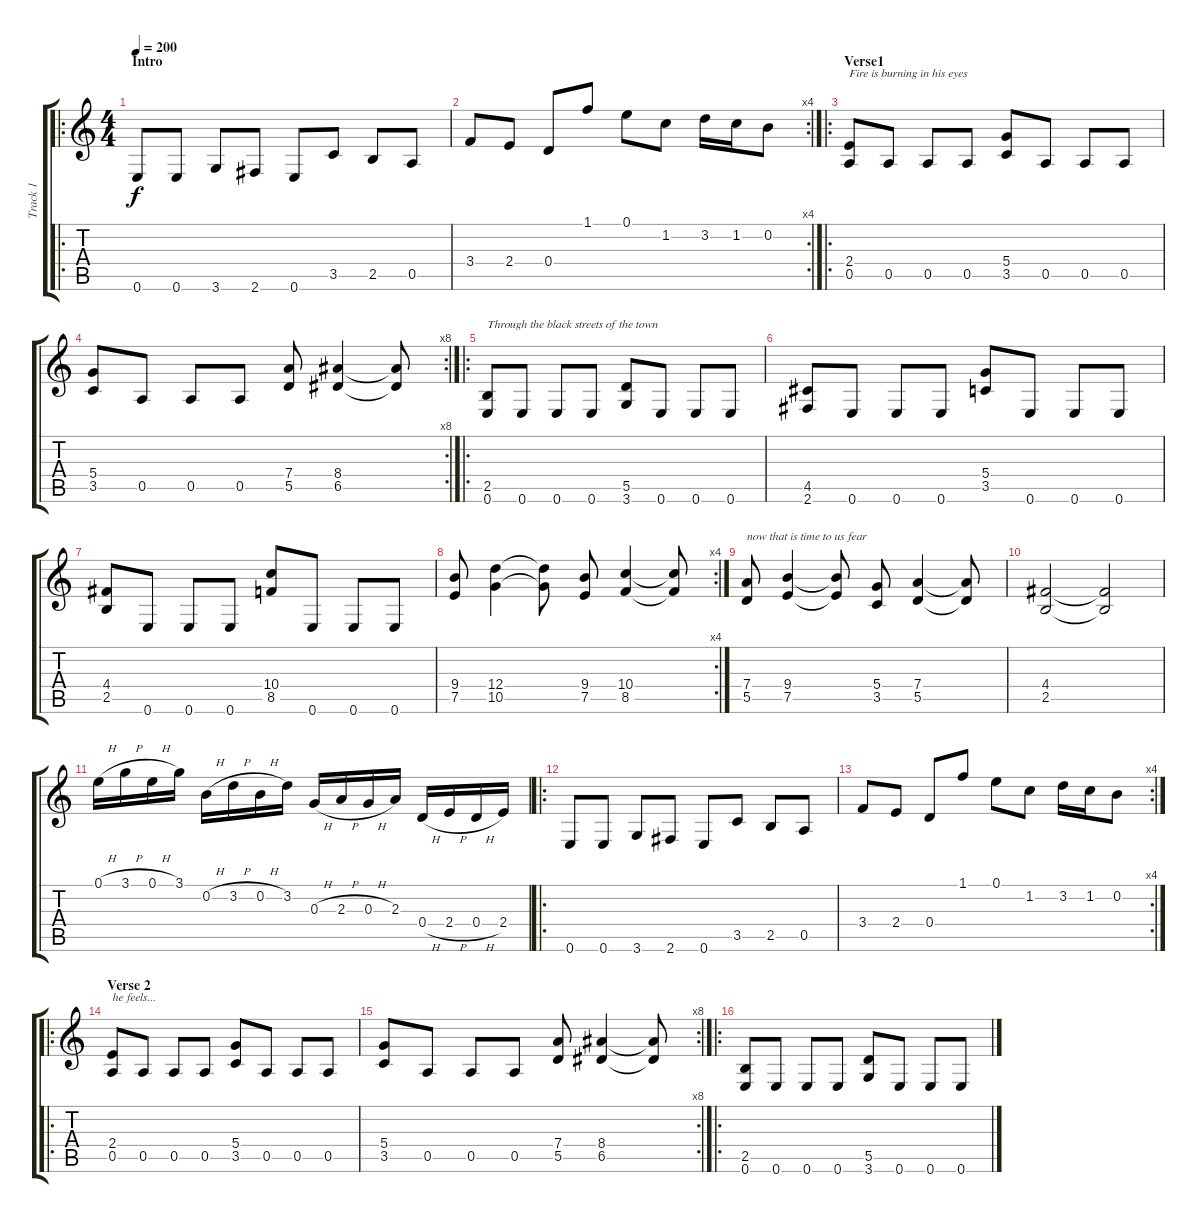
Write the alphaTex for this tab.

\track ("Track 1" "Track 1") {instrument distortionguitar}
\staff {score tabs}
\tuning (E4 B3 G3 D3 A2 E2) {hide}
\ro
\ts (4 4)
\section ("" "Intro")
\tempo 200
\clef g2
\ks c
0.6.8{dy f instrument distortionguitar} 0.6.8 3.6.8 2.6.8 0.6.8 3.5.8 2.5.8 0.5.8 |
\rc 4
3.4.8 2.4.8 0.4.8 1.1.8 0.1.8 1.2.8 3.2.16 1.2.16 0.2.8 |
\ro
\section ("" "Verse1")
(2.4 0.5).8{txt "Fire is burning in his eyes"} 0.5.8 0.5.8 0.5.8 (5.4 3.5).8 0.5.8 0.5.8 0.5.8 |
\rc 8
(5.4 3.5).8 0.5.8 0.5.8 0.5.8 (7.4 5.5).8 (8.4 6.5).4 (8.4{t} 6.5{t}).8 |
\ro
(2.5 0.6).8{txt "Through the black streets of the town"} 0.6.8 0.6.8 0.6.8 (5.5 3.6).8 0.6.8 0.6.8 0.6.8 |
(4.5 2.6).8 0.6.8 0.6.8 0.6.8 (5.4 3.5).8 0.6.8 0.6.8 0.6.8 |
(4.4 2.5).8 0.6.8 0.6.8 0.6.8 (10.4 8.5).8 0.6.8 0.6.8 0.6.8 |
\rc 4
(9.4 7.5).8 (12.4 10.5).4 (12.4{t} 10.5{t}).8 (9.4 7.5).8 (10.4 8.5).4 (10.4{t} 8.5{t}).8 |
(7.4 5.5).8{txt "now that is time to us fear"} (9.4 7.5).4 (9.4{t} 7.5{t}).8 (5.4 3.5).8 (7.4 5.5).4 (7.4{t} 5.5{t}).8 |
(4.4 2.5).2 (4.4{t} 2.5{t}).2 |
0.1{h}.16 3.1{h}.16 0.1{h}.16 3.1.16 0.2{h}.16 3.2{h}.16 0.2{h}.16 3.2.16 0.3{h}.16 2.3{h}.16 0.3{h}.16 2.3.16 0.4{h}.16 2.4{h}.16 0.4{h}.16 2.4.16 |
\ro
0.6.8 0.6.8 3.6.8 2.6.8 0.6.8 3.5.8 2.5.8 0.5.8 |
\rc 4
3.4.8 2.4.8 0.4.8 1.1.8 0.1.8 1.2.8 3.2.16 1.2.16 0.2.8 |
\ro
\section ("" "Verse 2")
(2.4 0.5).8{txt "he feels..."} 0.5.8 0.5.8 0.5.8 (5.4 3.5).8 0.5.8 0.5.8 0.5.8 |
\rc 8
(5.4 3.5).8 0.5.8 0.5.8 0.5.8 (7.4 5.5).8 (8.4 6.5).4 (8.4{t} 6.5{t}).8 |
\ro
(2.5 0.6).8 0.6.8 0.6.8 0.6.8 (5.5 3.6).8 0.6.8 0.6.8 0.6.8
